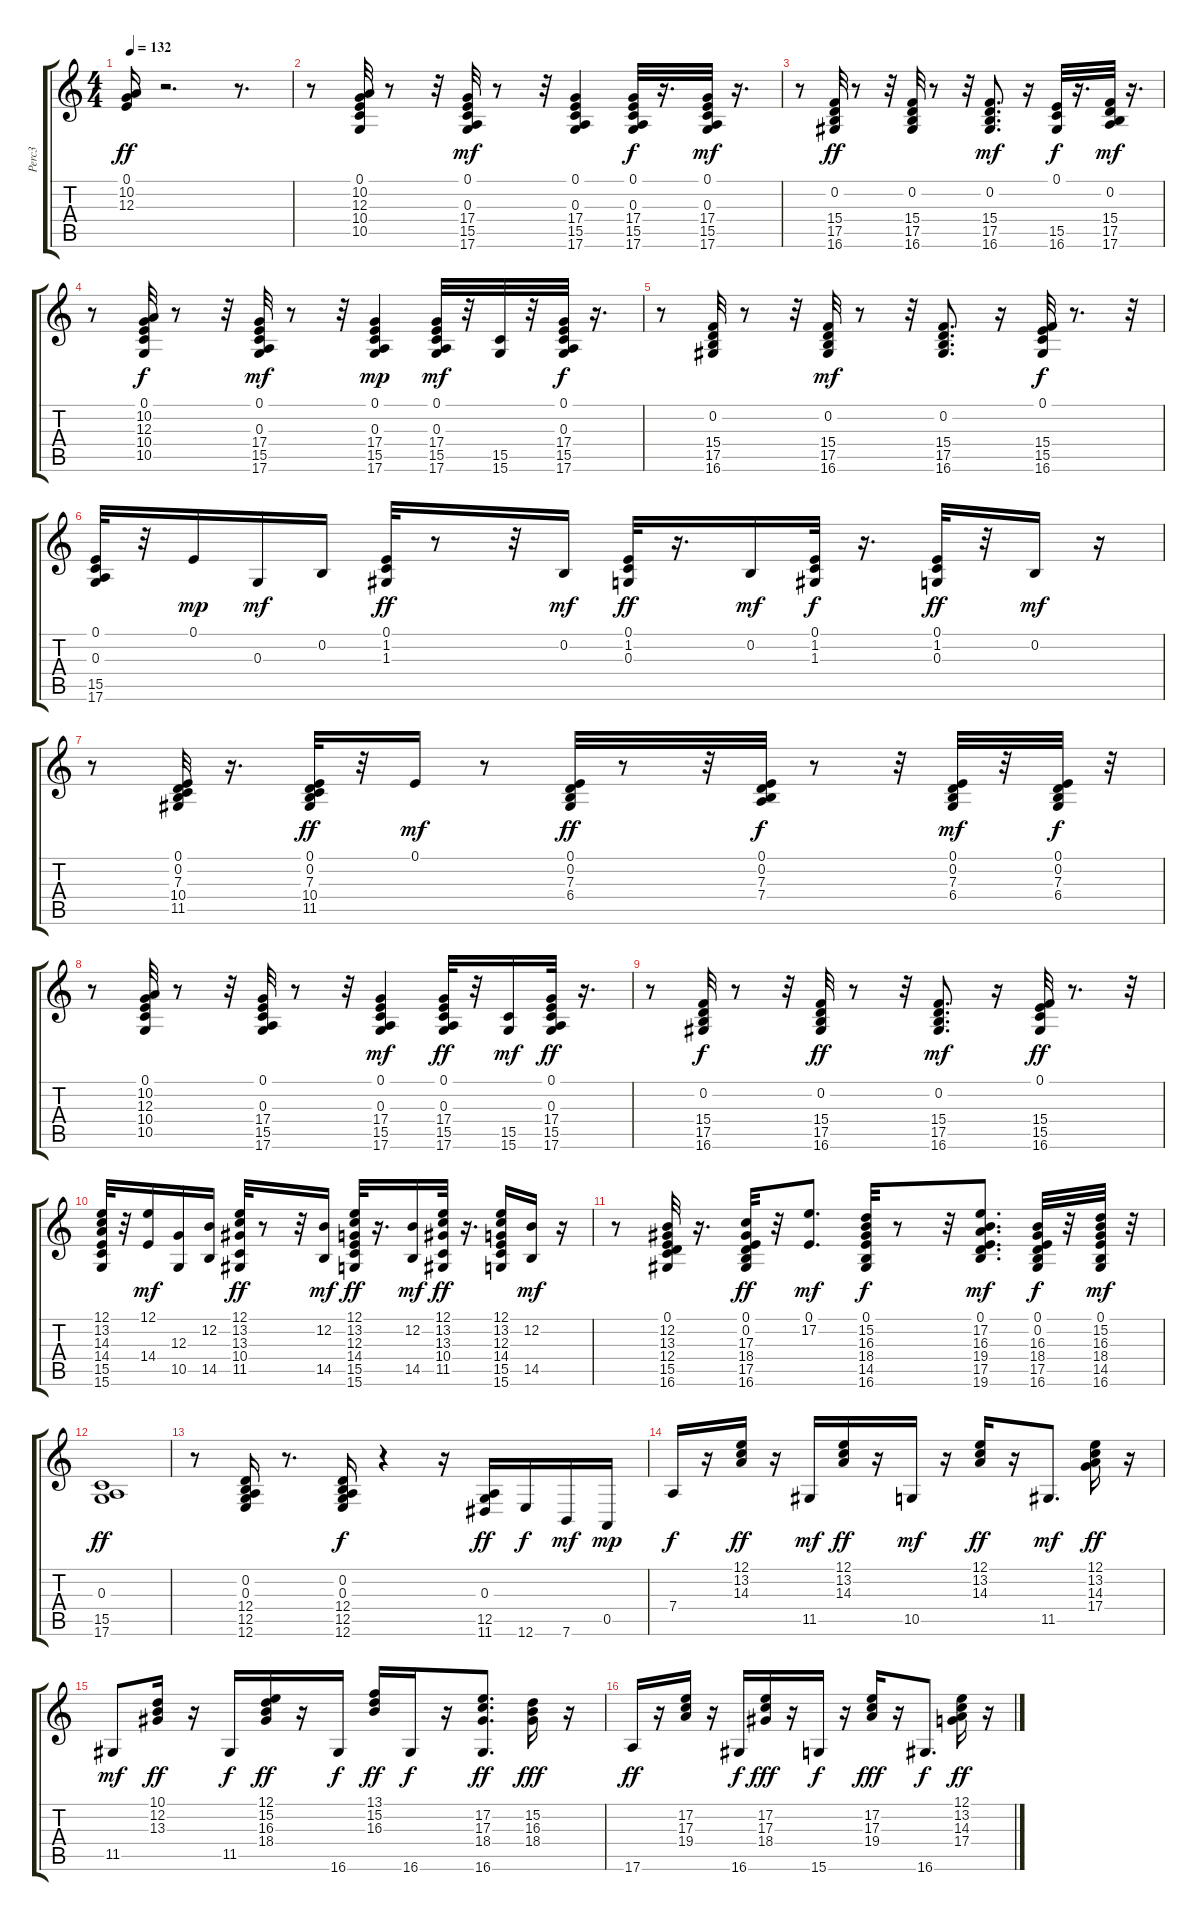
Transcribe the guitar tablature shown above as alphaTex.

\track ("Perc3" "Perc3") {instrument oboe}
\staff {score tabs}
\tuning (E4 B3 G3 D3 A2 E2) {hide}
\ts (4 4)
\tempo 132
\clef g2
\ks c
(0.1 10.2 12.3).16{dy ff balance 4} r.2{d} r.8{d} |
r.8 (0.1 10.2 12.3 10.4 10.5).32 r.8 r.32 (0.1 0.3 17.4 15.5 17.6).32{dy mf} r.8 r.32 (0.1 0.3 17.4 15.5 17.6).4 (0.1 0.3 17.4 15.5 17.6).32{dy f balance 10} r.16{d} (0.1 0.3 17.4 15.5 17.6).32{dy mf} r.16{d} |
r.8 (0.2 15.4 17.5 16.6).32{dy ff balance 4} r.8 r.32 (0.2 15.4 17.5 16.6).32 r.8 r.32 (0.2 15.4 17.5 16.6).8{d dy mf} r.16 (0.1 15.5 16.6).32{dy f} r.16{d} (0.2 15.4 17.5 17.6).32{dy mf} r.16{d} |
r.8 (0.1 10.2 12.3 10.4 10.5).32{dy f} r.8 r.32 (0.1 0.3 17.4 15.5 17.6).32{dy mf} r.8 r.32 (0.1 0.3 17.4 15.5 17.6).4{dy mp} (0.1 0.3 17.4 15.5 17.6).32{dy mf balance 10} r.32 (15.5 15.6).32 r.32 (0.1 0.3 17.4 15.5 17.6).32{dy f} r.16{d} |
r.8 (0.2 15.4 17.5 16.6).32{balance 4} r.8 r.32 (0.2 15.4 17.5 16.6).32{dy mf} r.8 r.32 (0.2 15.4 17.5 16.6).8{d} r.16 (0.1 15.4 15.5 16.6).32{dy f} r.8{d} r.32 |
(0.1 0.3 15.5 17.6).32 r.32 0.1.16{dy mp} 0.3.16{dy mf} 0.2.16 (0.1 1.2 1.3).32{dy ff} r.8 r.32 0.2.16{dy mf} (0.1 1.2 0.3).32{dy ff} r.16{d} 0.2.16{dy mf} (0.1 1.2 1.3).32{dy f} r.16{d} (0.1 1.2 0.3).32{dy ff} r.32 0.2.16{dy mf} r.16 |
r.8 (0.1 0.2 7.3 10.4 11.5).32 r.16{d} (0.1 0.2 7.3 10.4 11.5).32{dy ff} r.32 0.1.16{dy mf} r.8 (0.1 0.2 7.3 6.4).32{dy ff} r.8 r.32 (0.1 0.2 7.3 7.4).32{dy f} r.8 r.32 (0.1 0.2 7.3 6.4).32{dy mf} r.32 (0.1 0.2 7.3 6.4).32{dy f} r.32 |
r.8 (0.1 10.2 12.3 10.4 10.5).32 r.8 r.32 (0.1 0.3 17.4 15.5 17.6).32 r.8 r.32 (0.1 0.3 17.4 15.5 17.6).4{dy mf} (0.1 0.3 17.4 15.5 17.6).32{dy ff} r.32 (15.5 15.6).16{dy mf} (0.1 0.3 17.4 15.5 17.6).32{dy ff} r.16{d} |
r.8 (0.2 15.4 17.5 16.6).32{dy f} r.8 r.32 (0.2 15.4 17.5 16.6).32{dy ff} r.8 r.32 (0.2 15.4 17.5 16.6).8{d dy mf} r.16 (0.1 15.4 15.5 16.6).32{dy ff} r.8{d} r.32 |
(12.1 13.2 14.3 14.4 15.5 15.6).32 r.32 (12.1 14.4).16{dy mf} (12.3 10.5).16 (12.2 14.5).16 (12.1 13.2 13.3 10.4 11.5).32{dy ff} r.8 r.32 (12.2 14.5).16{dy mf} (12.1 13.2 12.3 14.4 15.5 15.6).32{dy ff} r.16{d} (12.2 14.5).16{dy mf} (12.1 13.2 13.3 10.4 11.5).32{dy ff} r.16{d} (12.1 13.2 12.3 14.4 15.5 15.6).16 (12.2 14.5).16{dy mf} r.16 |
r.8 (0.1 12.2 13.3 12.4 15.5 16.6).32 r.16{d} (0.1 0.2 17.3 18.4 17.5 16.6).32{dy ff} r.32 (0.1 17.2).8{d dy mf} (0.1 15.2 16.3 18.4 14.5 16.6).32{dy f} r.8 r.32 (0.1 17.2 16.3 19.4 17.5 19.6).8{d dy mf} (0.1 0.2 16.3 18.4 17.5 16.6).32{dy f} r.32 (0.1 15.2 16.3 18.4 14.5 16.6).32{dy mf} r.32 |
(0.3 15.5 17.6).1{dy ff} |
r.8 (0.2 0.3 12.4 12.5 12.6).16 r.8{d} (0.2 0.3 12.4 12.5 12.6).16{dy f} r.4 r.16 (0.3 12.5 11.6).16{dy ff} 12.6.16{dy f} 7.6.16{dy mf} 0.5.16{dy mp} |
7.4.16{dy f} r.16 (12.1 13.2 14.3).16{dy ff} r.16 11.5.16{dy mf} (12.1 13.2 14.3).16{dy ff} r.16 10.5.16{dy mf} r.16 (12.1 13.2 14.3).16{dy ff} r.16 11.5.8{d dy mf} (12.1 13.2 14.3 17.4).16{dy ff} r.16 |
11.5.8{dy mf} (10.1 12.2 13.3).16{dy ff} r.16 11.5.16{dy f} (12.1 15.2 16.3 18.4).16{dy ff} r.16 16.6.16{dy f} (13.1 15.2 16.3).16{dy ff} 16.6.16{dy f} r.16 (17.2 17.3 18.4 16.6).8{d dy ff} (15.2 16.3 18.4).16{dy fff} r.16 |
17.6.16{dy ff} r.16 (17.2 17.3 19.4).16 r.16 16.6.16{dy f} (17.2 17.3 18.4).16{dy fff} r.16 15.6.16{dy f} r.16 (17.2 17.3 19.4).16{dy fff} r.16 16.6.8{d dy f} (12.1 13.2 14.3 17.4).16{dy ff} r.16
